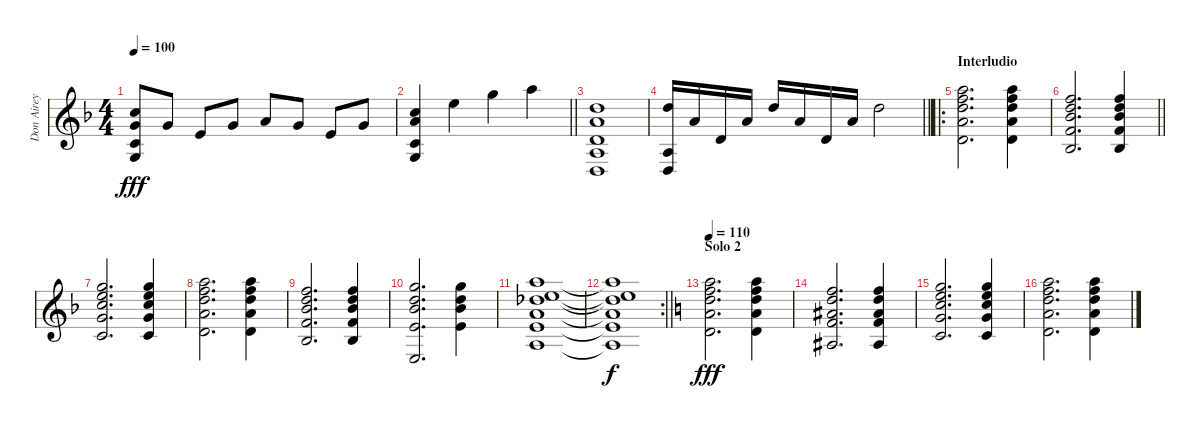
\track ("Don Airey - Keyboard" "Don Airey ") {instrument pad3polysynth}
\staff {score}
\tuning (E4 B3 G3 D3 A2 E2) {hide}
\ts (4 4)
\tempo 100
\clef g2
\ks dminor
(8.1 8.2 10.4 10.5).8{dy fff} 8.2.8 9.3.8 8.2.8 10.2.8 8.2.8 9.3.8 8.2.8 |
\barLineRight lightlight
(8.1 10.2 10.4 10.5).4 12.1.4 15.1.4 17.1.4 |
(15.2 14.3 0.4 17.5 17.6).1 |
\barLineRight lightlight
(15.2 0.4 17.6).16 14.3.16 12.4.16 10.2.16 10.1.16 10.2.16 7.3.16 5.1.16 10.1.2 |
\ro
\section ("" "Interludio")
(17.1 18.2 19.3 19.4 17.5).2{d} (17.1 18.2 19.3 19.4 17.5).4 |
\barLineRight lightlight
(18.2 19.3 20.4 20.5 18.6).2{d} (18.2 19.3 20.4 20.5 18.6).4 |
(15.1 17.2 17.3 17.4 15.5).2{d} (15.1 17.2 17.3 17.4 15.5).4 |
(17.1 18.2 19.3 19.4 17.5).2{d} (17.1 18.2 19.3 19.4 17.5).4 |
(18.2 19.3 20.4 20.5 18.6).2{d} (18.2 19.3 20.4 20.5 18.6).4 |
(15.1 15.2 15.3 14.4 12.6).2{d} (15.1 15.2 15.3 14.4).4 |
(17.1 17.2 18.3 19.4 19.5 17.6).1 |
\rc 2
\barLineRight lightlight
(17.1{t} 17.2{t} 18.3{t} 19.4{t} 19.5{t} 17.6{t}).1{dy f} |
\section ("" "Solo 2")
\tempo 110
\ks c
(17.1 18.2 19.3 19.4 17.5).2{d dy fff} (17.1 18.2 19.3 19.4 17.5).4 |
(18.2 19.3 20.4 20.5 18.6).2{d} (18.2 19.3 20.4 20.5 18.6).4 |
(15.1 17.2 17.3 17.4 15.5).2{d} (15.1 17.2 17.3 17.4 15.5).4 |
(17.1 18.2 19.3 19.4 17.5).2{d} (17.1 18.2 19.3 19.4 17.5).4
